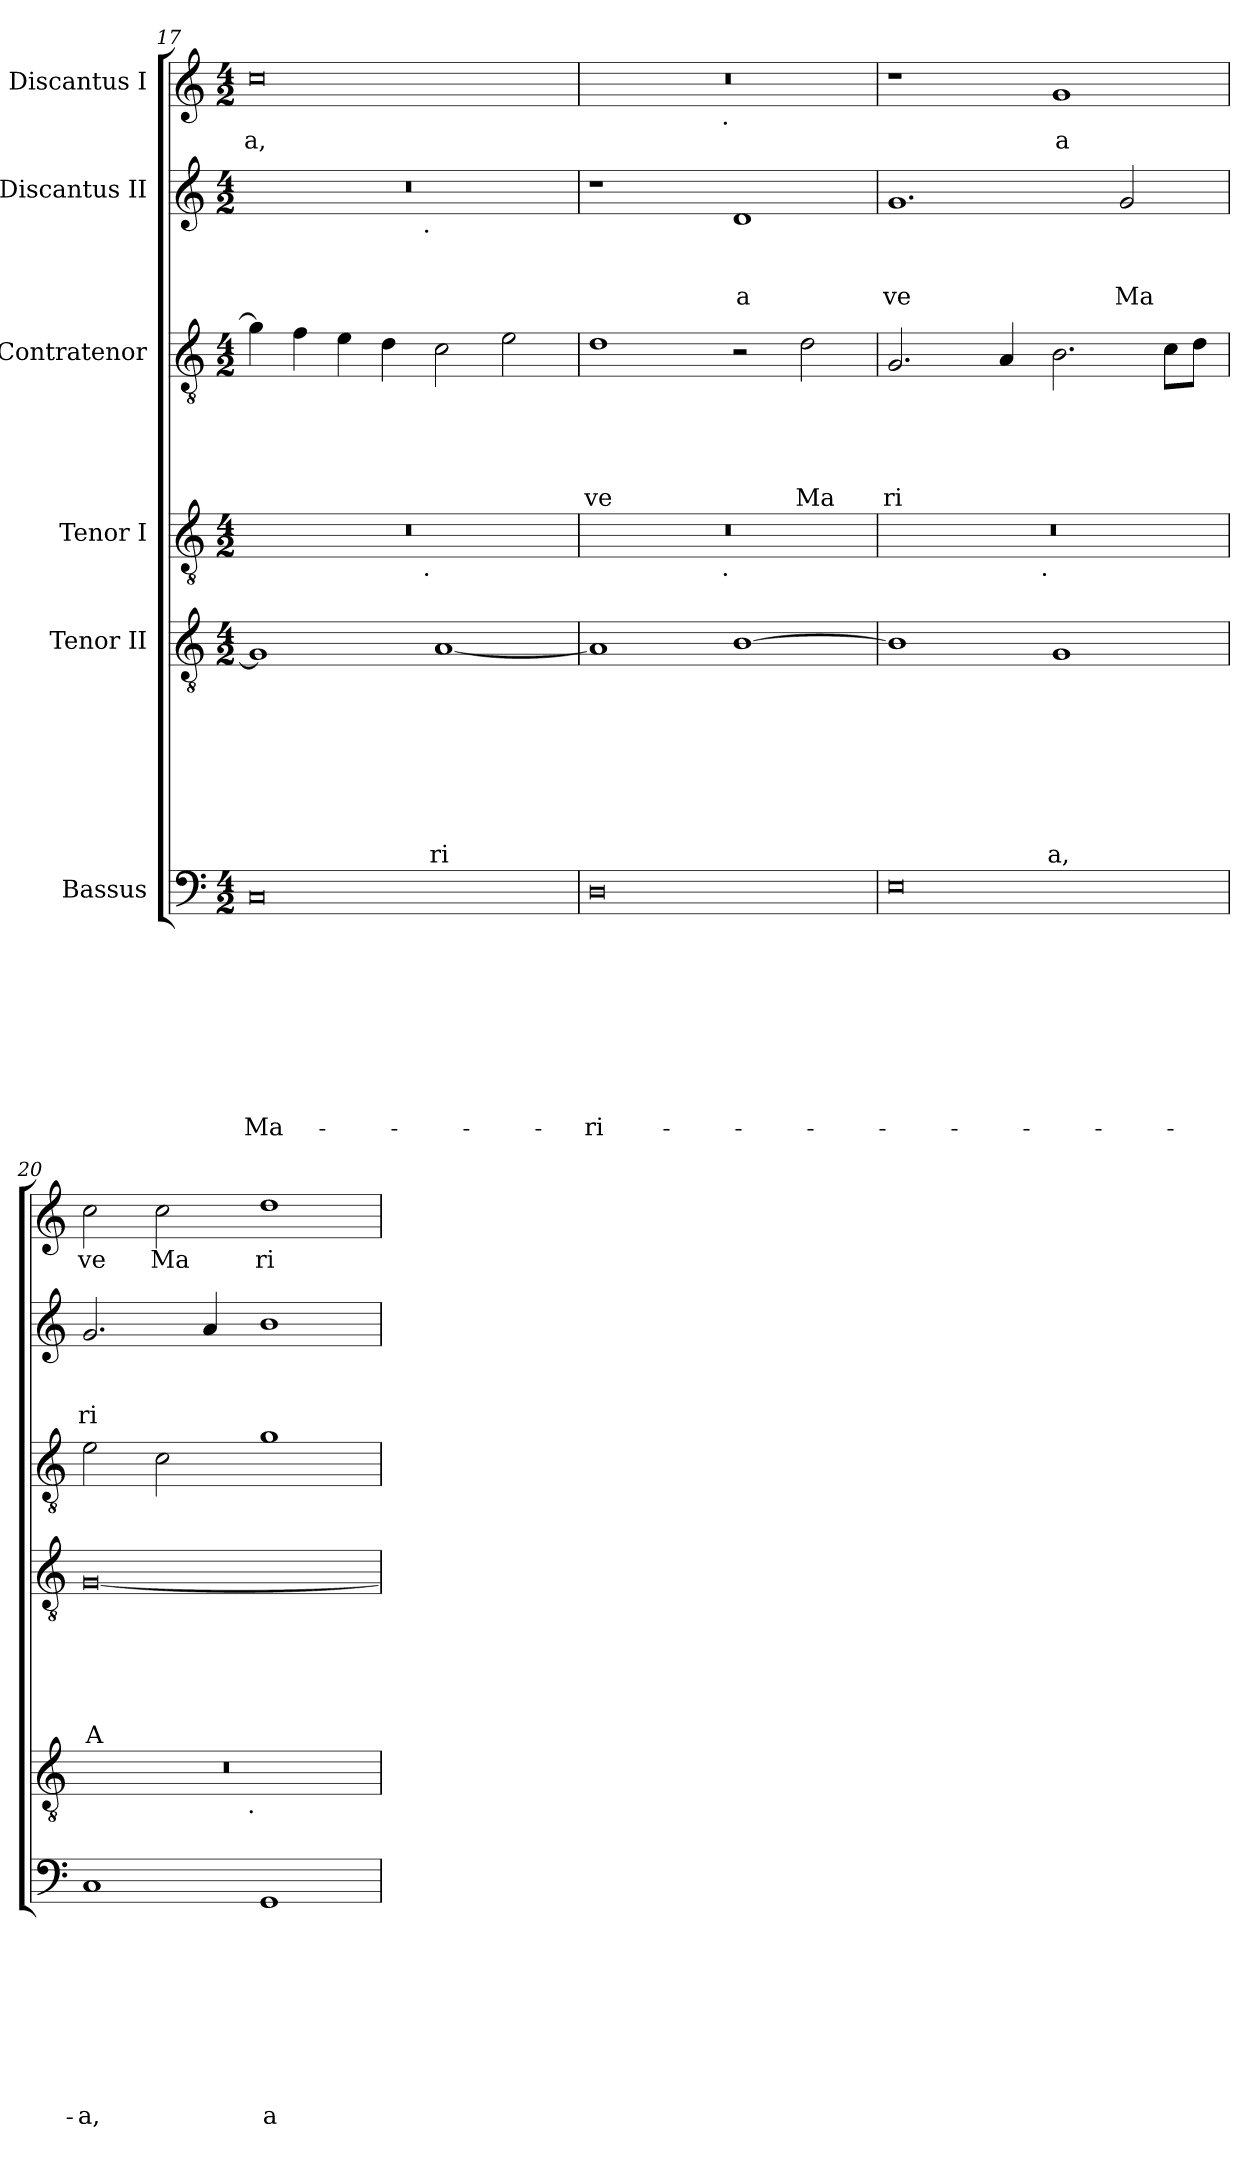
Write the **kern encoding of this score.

**kern	**text	**text	**text	**text	**text	**text	**text	**text	**text	**kern	**text	**text	**text	**text	**text	**text	**text	**text	**kern	**text	**text	**text	**text	**text	**text	**kern	**text	**text	**text	**text	**text	**kern	**text	**text	**text	**kern	**text
*part6	*part6	*part6	*part6	*part6	*part6	*part6	*part6	*part6	*part6	*part5	*part5	*part5	*part5	*part5	*part5	*part5	*part5	*part5	*part4	*part4	*part4	*part4	*part4	*part4	*part4	*part3	*part3	*part3	*part3	*part3	*part3	*part2	*part2	*part2	*part2	*part1	*part1
*staff6	*staff6	*staff6	*staff6	*staff6	*staff6	*staff6	*staff6	*staff6	*staff6	*staff5	*staff5	*staff5	*staff5	*staff5	*staff5	*staff5	*staff5	*staff5	*staff4	*staff4	*staff4	*staff4	*staff4	*staff4	*staff4	*staff3	*staff3	*staff3	*staff3	*staff3	*staff3	*staff2	*staff2	*staff2	*staff2	*staff1	*staff1
*I"Bassus	*	*	*	*	*	*	*	*	*	*I"Tenor II	*	*	*	*	*	*	*	*	*I"Tenor I	*	*	*	*	*	*	*I"Contratenor	*	*	*	*	*	*I"Discantus II	*	*	*	*I"Discantus I	*
*clefF4	*	*	*	*	*	*	*	*	*	*clefGv2	*	*	*	*	*	*	*	*	*clefGv2	*	*	*	*	*	*	*clefGv2	*	*	*	*	*	*clefG2	*	*	*	*clefG2	*
*k[]	*	*	*	*	*	*	*	*	*	*k[]	*	*	*	*	*	*	*	*	*k[]	*	*	*	*	*	*	*k[]	*	*	*	*	*	*k[]	*	*	*	*k[]	*
*C:	*	*	*	*	*	*	*	*	*	*C:	*	*	*	*	*	*	*	*	*C:	*	*	*	*	*	*	*C:	*	*	*	*	*	*C:	*	*	*	*C:	*
*M4/2	*	*	*	*	*	*	*	*	*	*M4/2	*	*	*	*	*	*	*	*	*M4/2	*	*	*	*	*	*	*M4/2	*	*	*	*	*	*M4/2	*	*	*	*M4/2	*
=17	=17	=17	=17	=17	=17	=17	=17	=17	=17	=17	=17	=17	=17	=17	=17	=17	=17	=17	=17	=17	=17	=17	=17	=17	=17	=17	=17	=17	=17	=17	=17	=17	=17	=17	=17	=17	=17
!	!	!	!	!	!	!	!	!	!LO:LY:b	!	!	!	!	!	!	!	!	!	!	!	!	!	!	!	!	!	!	!	!	!	!	!	!	!	!	!	!LO:LY:b
*	*	*	*	*	*	*	*	*	*	*	*	*	*	*	*	*	*	*	*^	*	*	*	*	*	*	*	*	*	*	*	*	*^	*	*	*	*	*
0C	.	.	.	.	.	.	.	.	Ma-	1G]	.	.	.	.	.	.	.	.	0r	2ryy	.	.	.	.	.	.	4g\]	.	.	.	.	.	0r	2ryy	.	.	.	0cc	a,
.	.	.	.	.	.	.	.	.	.	.	.	.	.	.	.	.	.	.	.	.	.	.	.	.	.	.	4f\	.	.	.	.	.	.	.	.	.	.	.	.
.	.	.	.	.	.	.	.	.	.	.	.	.	.	.	.	.	.	.	.	4...ryy	.	.	.	.	.	.	4e\	.	.	.	.	.	.	4...ryy	.	.	.	.	.
.	.	.	.	.	.	.	.	.	.	.	.	.	.	.	.	.	.	.	.	.	.	.	.	.	.	.	4d\	.	.	.	.	.	.	.	.	.	.	.	.
!	!	!	!	!	!	!	!	!	!	!	!	!	!	!	!	!	!	!	!	!	!	!	!	!	!	!	!	!	!	!	!	!	!	!LO:TX:b:t=.	!	!	!	!	!
!	!	!	!	!	!	!	!	!	!	!	!	!	!	!	!	!	!	!	!	!LO:TX:b:t=.	!	!	!	!	!	!	!	!	!	!	!	!	!	!	!	!	!	!	!
.	.	.	.	.	.	.	.	.	.	.	.	.	.	.	.	.	.	.	.	1ryy	.	.	.	.	.	.	.	.	.	.	.	.	.	1ryy	.	.	.	.	.
!	!	!	!	!	!	!	!	!	!	!	!	!	!	!	!	!	!	!LO:LY:b	!	!	!	!	!	!	!	!	!	!	!	!	!	!	!	!	!	!	!	!	!
.	.	.	.	.	.	.	.	.	.	[<1A	.	.	.	.	.	.	.	ri	.	.	.	.	.	.	.	.	2c\	.	.	.	.	.	.	.	.	.	.	.	.
.	.	.	.	.	.	.	.	.	.	.	.	.	.	.	.	.	.	.	.	.	.	.	.	.	.	.	2e\	.	.	.	.	.	.	.	.	.	.	.	.
.	.	.	.	.	.	.	.	.	.	.	.	.	.	.	.	.	.	.	.	32ryy	.	.	.	.	.	.	.	.	.	.	.	.	.	32ryy	.	.	.	.	.
=18	=18	=18	=18	=18	=18	=18	=18	=18	=18	=18	=18	=18	=18	=18	=18	=18	=18	=18	=18	=18	=18	=18	=18	=18	=18	=18	=18	=18	=18	=18	=18	=18	=18	=18	=18	=18	=18	=18	=18
!	!	!	!	!	!	!	!	!	!LO:LY:b	!	!	!	!	!	!	!	!	!	!	!	!	!	!	!	!	!	!	!	!	!	!	!LO:LY:b	!	!	!	!	!	!	!
*	*	*	*	*	*	*	*	*	*	*	*	*	*	*	*	*	*	*	*	*	*	*	*	*	*	*	*	*	*	*	*	*	*v	*v	*	*	*	*^	*
0D	.	.	.	.	.	.	.	.	-ri-	1A]	.	.	.	.	.	.	.	.	0r	2ryy	.	.	.	.	.	.	1d	.	.	.	.	ve	1r	.	.	.	0r	2ryy	.
.	.	.	.	.	.	.	.	.	.	.	.	.	.	.	.	.	.	.	.	4...ryy	.	.	.	.	.	.	.	.	.	.	.	.	.	.	.	.	.	4...ryy	.
!	!	!	!	!	!	!	!	!	!	!	!	!	!	!	!	!	!	!	!	!	!	!	!	!	!	!	!	!	!	!	!	!	!	!	!	!	!	!LO:TX:b:t=.	!
!	!	!	!	!	!	!	!	!	!	!	!	!	!	!	!	!	!	!	!	!LO:TX:b:t=.	!	!	!	!	!	!	!	!	!	!	!	!	!	!	!	!	!	!	!
.	.	.	.	.	.	.	.	.	.	.	.	.	.	.	.	.	.	.	.	1ryy	.	.	.	.	.	.	.	.	.	.	.	.	.	.	.	.	.	1ryy	.
!	!	!	!	!	!	!	!	!	!	!	!	!	!	!	!	!	!	!	!	!	!	!	!	!	!	!	!	!	!	!	!	!	!	!	!	!LO:LY:b	!	!	!
.	.	.	.	.	.	.	.	.	.	[>1B	.	.	.	.	.	.	.	.	.	.	.	.	.	.	.	.	2r	.	.	.	.	.	1d	.	.	a	.	.	.
!	!	!	!	!	!	!	!	!	!	!	!	!	!	!	!	!	!	!	!	!	!	!	!	!	!	!	!	!	!	!	!	!LO:LY:b	!	!	!	!	!	!	!
.	.	.	.	.	.	.	.	.	.	.	.	.	.	.	.	.	.	.	.	.	.	.	.	.	.	.	2d\	.	.	.	.	Ma	.	.	.	.	.	.	.
.	.	.	.	.	.	.	.	.	.	.	.	.	.	.	.	.	.	.	.	32ryy	.	.	.	.	.	.	.	.	.	.	.	.	.	.	.	.	.	32ryy	.
=19	=19	=19	=19	=19	=19	=19	=19	=19	=19	=19	=19	=19	=19	=19	=19	=19	=19	=19	=19	=19	=19	=19	=19	=19	=19	=19	=19	=19	=19	=19	=19	=19	=19	=19	=19	=19	=19	=19	=19
!	!	!	!	!	!	!	!	!	!	!	!	!	!	!	!	!	!	!	!	!	!	!	!	!	!	!	!	!	!	!	!	!LO:LY:b	!	!	!	!LO:LY:b	!	!	!
*	*	*	*	*	*	*	*	*	*	*	*	*	*	*	*	*	*	*	*	*	*	*	*	*	*	*	*	*	*	*	*	*	*	*	*	*	*v	*v	*
0E	.	.	.	.	.	.	.	.	.	1B]	.	.	.	.	.	.	.	.	0r	2ryy	.	.	.	.	.	.	2.G/	.	.	.	.	ri	1.g	.	.	ve	1r	.
.	.	.	.	.	.	.	.	.	.	.	.	.	.	.	.	.	.	.	.	4...ryy	.	.	.	.	.	.	.	.	.	.	.	.	.	.	.	.	.	.
.	.	.	.	.	.	.	.	.	.	.	.	.	.	.	.	.	.	.	.	.	.	.	.	.	.	.	4A/	.	.	.	.	.	.	.	.	.	.	.
!	!	!	!	!	!	!	!	!	!	!	!	!	!	!	!	!	!	!	!	!LO:TX:b:t=.	!	!	!	!	!	!	!	!	!	!	!	!	!	!	!	!	!	!
.	.	.	.	.	.	.	.	.	.	.	.	.	.	.	.	.	.	.	.	1ryy	.	.	.	.	.	.	.	.	.	.	.	.	.	.	.	.	.	.
!	!	!	!	!	!	!	!	!	!	!	!	!	!	!	!	!	!	!LO:LY:b	!	!	!	!	!	!	!	!	!	!	!	!	!	!	!	!	!	!	!	!LO:LY:b
.	.	.	.	.	.	.	.	.	.	1G	.	.	.	.	.	.	.	a,	.	.	.	.	.	.	.	.	2.B\	.	.	.	.	.	.	.	.	.	1g	a
!	!	!	!	!	!	!	!	!	!	!	!	!	!	!	!	!	!	!	!	!	!	!	!	!	!	!	!	!	!	!	!	!	!	!	!	!LO:LY:b	!	!
.	.	.	.	.	.	.	.	.	.	.	.	.	.	.	.	.	.	.	.	.	.	.	.	.	.	.	.	.	.	.	.	.	2g/	.	.	Ma	.	.
.	.	.	.	.	.	.	.	.	.	.	.	.	.	.	.	.	.	.	.	.	.	.	.	.	.	.	8c\L	.	.	.	.	.	.	.	.	.	.	.
.	.	.	.	.	.	.	.	.	.	.	.	.	.	.	.	.	.	.	.	.	.	.	.	.	.	.	8d\J	.	.	.	.	.	.	.	.	.	.	.
.	.	.	.	.	.	.	.	.	.	.	.	.	.	.	.	.	.	.	.	32ryy	.	.	.	.	.	.	.	.	.	.	.	.	.	.	.	.	.	.
=20	=20	=20	=20	=20	=20	=20	=20	=20	=20	=20	=20	=20	=20	=20	=20	=20	=20	=20	=20	=20	=20	=20	=20	=20	=20	=20	=20	=20	=20	=20	=20	=20	=20	=20	=20	=20	=20	=20
!	!	!	!	!	!	!	!	!	!LO:LY:b	!	!	!	!	!	!	!	!	!	!	!	!	!	!	!	!	!LO:LY:b	!	!	!	!	!	!	!	!	!	!LO:LY:b	!	!LO:LY:b
*	*	*	*	*	*	*	*	*	*	*^	*	*	*	*	*	*	*	*	*v	*v	*	*	*	*	*	*	*	*	*	*	*	*	*	*	*	*	*	*
1C	.	.	.	.	.	.	.	.	-a,	0r	2ryy	.	.	.	.	.	.	.	.	[<0G	.	.	.	.	.	A	2e\	.	.	.	.	.	2.g/	.	.	ri	2cc\	ve
!	!	!	!	!	!	!	!	!	!	!	!	!	!	!	!	!	!	!	!	!	!	!	!	!	!	!	!	!	!	!	!	!	!	!	!	!	!	!LO:LY:b
.	.	.	.	.	.	.	.	.	.	.	4...ryy	.	.	.	.	.	.	.	.	.	.	.	.	.	.	.	2c\	.	.	.	.	.	.	.	.	.	2cc\	Ma
.	.	.	.	.	.	.	.	.	.	.	.	.	.	.	.	.	.	.	.	.	.	.	.	.	.	.	.	.	.	.	.	.	4a/	.	.	.	.	.
!	!	!	!	!	!	!	!	!	!	!	!LO:TX:b:t=.	!	!	!	!	!	!	!	!	!	!	!	!	!	!	!	!	!	!	!	!	!	!	!	!	!	!	!
.	.	.	.	.	.	.	.	.	.	.	1ryy	.	.	.	.	.	.	.	.	.	.	.	.	.	.	.	.	.	.	.	.	.	.	.	.	.	.	.
!	!	!	!	!	!	!	!	!	!LO:LY:b	!	!	!	!	!	!	!	!	!	!	!	!	!	!	!	!	!	!	!	!	!	!	!	!	!	!	!	!	!LO:LY:b
1GG	.	.	.	.	.	.	.	.	a-	.	.	.	.	.	.	.	.	.	.	.	.	.	.	.	.	.	1g	.	.	.	.	.	1b	.	.	.	1dd	ri
.	.	.	.	.	.	.	.	.	.	.	32ryy	.	.	.	.	.	.	.	.	.	.	.	.	.	.	.	.	.	.	.	.	.	.	.	.	.	.	.
*	*	*	*	*	*	*	*	*	*	*v	*v	*	*	*	*	*	*	*	*	*	*	*	*	*	*	*	*	*	*	*	*	*	*	*	*	*	*	*
=	=	=	=	=	=	=	=	=	=	=	=	=	=	=	=	=	=	=	=	=	=	=	=	=	=	=	=	=	=	=	=	=	=	=	=	=	=
*-	*-	*-	*-	*-	*-	*-	*-	*-	*-	*-	*-	*-	*-	*-	*-	*-	*-	*-	*-	*-	*-	*-	*-	*-	*-	*-	*-	*-	*-	*-	*-	*-	*-	*-	*-	*-	*-
